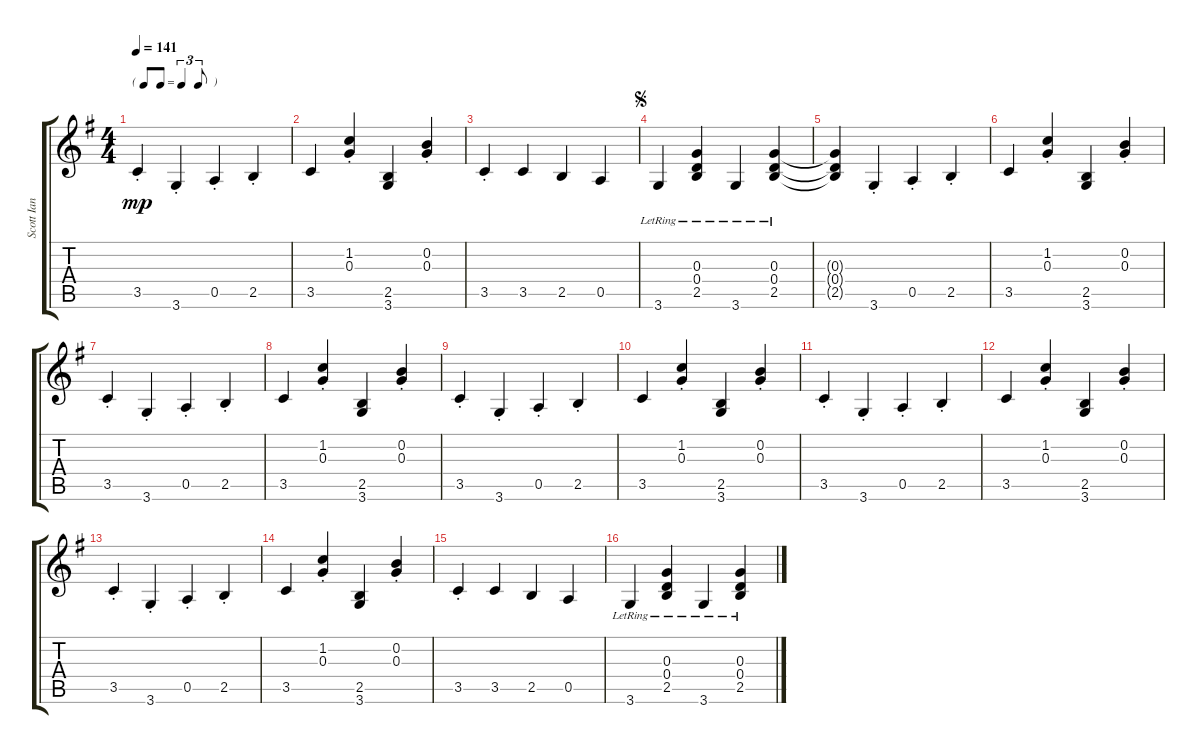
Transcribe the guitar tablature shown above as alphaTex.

\track ("Scott Ian" "Scott Ian") {instrument electricguitarclean}
\staff {score tabs}
\tuning (E4 B3 G3 D3 A2 E2) {hide}
\ts (4 4)
\tf triplet8th
\tempo 141
\clef g2
\ks g
3.5{st}.4{dy mp} 3.6{st}.4 0.5{st}.4 2.5{st}.4 |
3.5.4 (1.2{st} 0.3{st}).4 (2.5 3.6).4 (0.2{st} 0.3{st}).4 |
3.5{st}.4 3.5.4 2.5.4 0.5.4 |
\jump segno
3.6{lr}.4 (0.3{lr} 0.4{lr} 2.5{lr}).4 3.6{lr}.4 (0.3{lr} 0.4{lr} 2.5{lr}).4 |
(0.3{t} 0.4{t} 2.5{t}).4 3.6{st}.4 0.5{st}.4 2.5{st}.4 |
3.5.4 (1.2{st} 0.3{st}).4 (2.5 3.6).4 (0.2{st} 0.3{st}).4 |
3.5{st}.4 3.6{st}.4 0.5{st}.4 2.5{st}.4 |
3.5.4 (1.2{st} 0.3{st}).4 (2.5 3.6).4 (0.2{st} 0.3{st}).4 |
3.5{st}.4 3.6{st}.4 0.5{st}.4 2.5{st}.4 |
3.5.4 (1.2{st} 0.3{st}).4 (2.5 3.6).4 (0.2{st} 0.3{st}).4 |
3.5{st}.4 3.6{st}.4 0.5{st}.4 2.5{st}.4 |
3.5.4 (1.2{st} 0.3{st}).4 (2.5 3.6).4 (0.2{st} 0.3{st}).4 |
3.5{st}.4 3.6{st}.4 0.5{st}.4 2.5{st}.4 |
3.5.4 (1.2{st} 0.3{st}).4 (2.5 3.6).4 (0.2{st} 0.3{st}).4 |
3.5{st}.4 3.5.4 2.5.4 0.5.4 |
3.6{lr}.4 (0.3{lr} 0.4{lr} 2.5{lr}).4 3.6{lr}.4 (0.3{lr} 0.4{lr} 2.5{lr}).4
